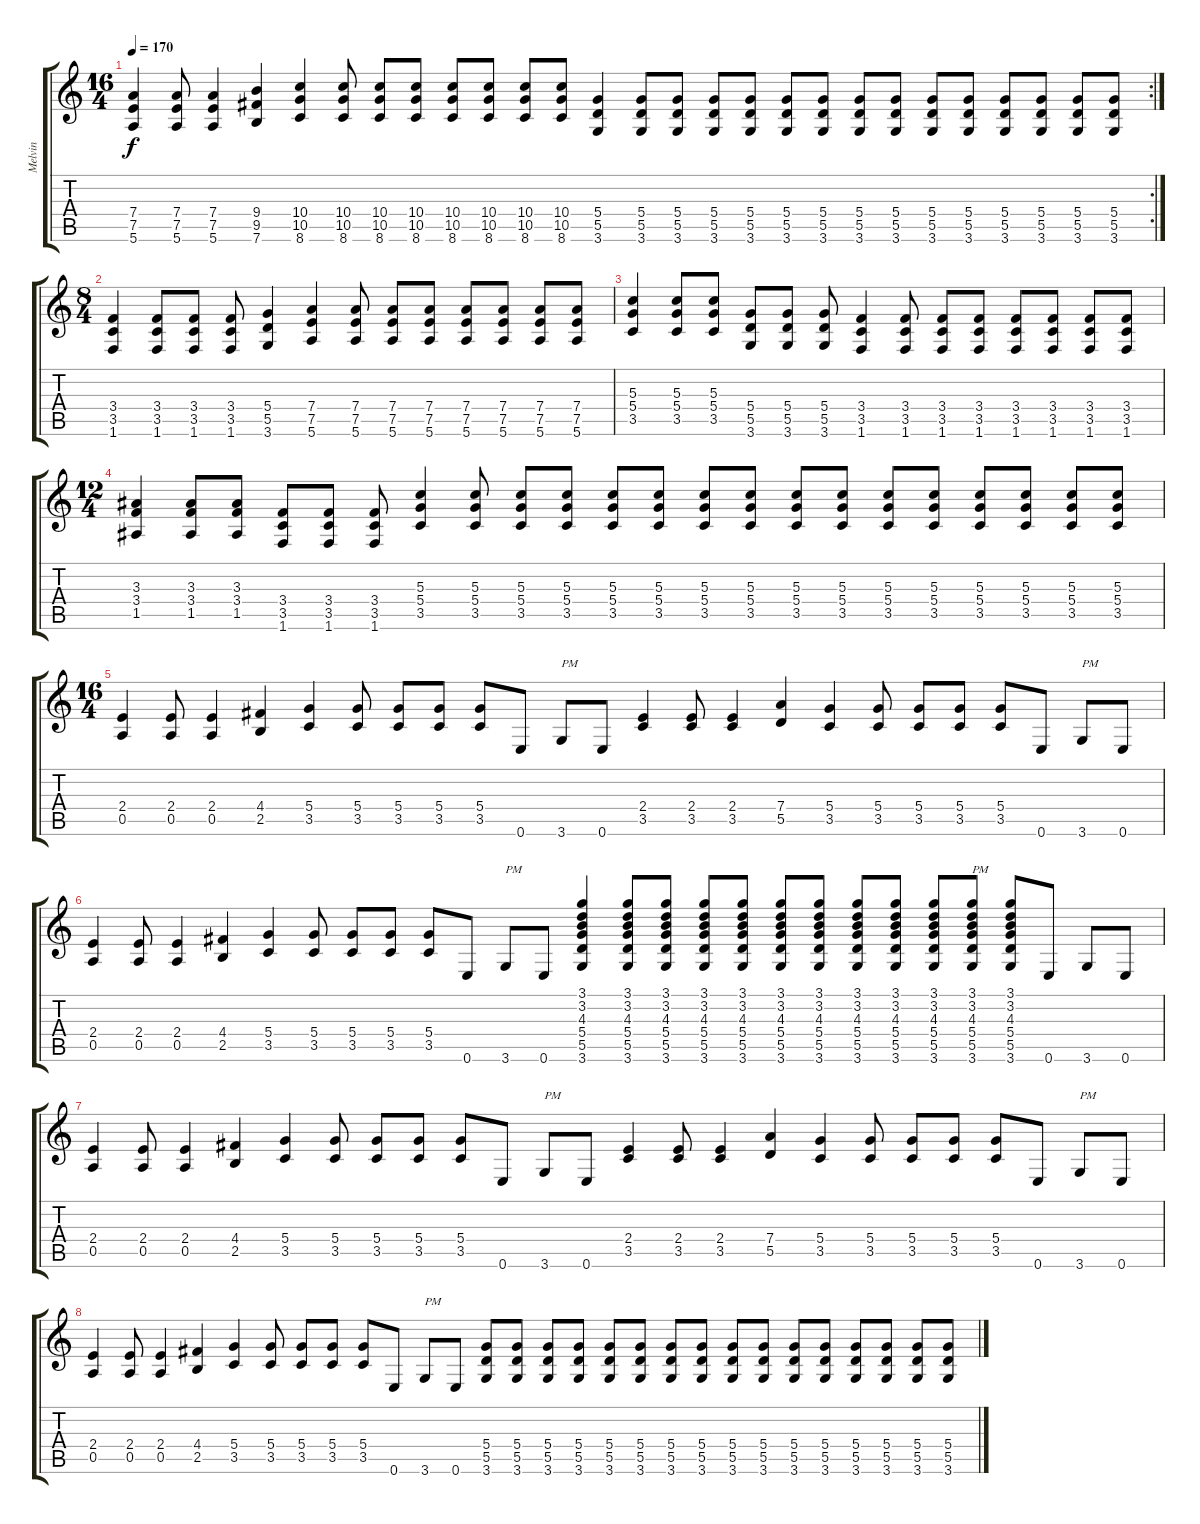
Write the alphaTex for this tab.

\track ("Melvin" "Melvin") {instrument electricguitarclean}
\staff {score tabs}
\tuning (E4 B3 G3 D3 A2 E2) {hide}
\rc 2
\ts (16 4)
\tempo 170
\clef g2
\ks c
(7.4 7.5 5.6).4{dy f} (7.4 7.5 5.6).8 (7.4 7.5 5.6).4 (9.4 9.5 7.6).4 (10.4 10.5 8.6).4 (10.4 10.5 8.6).8 (10.4 10.5 8.6).8 (10.4 10.5 8.6).8 (10.4 10.5 8.6).8 (10.4 10.5 8.6).8 (10.4 10.5 8.6).8 (10.4 10.5 8.6).8 (5.4 5.5 3.6).4 (5.4 5.5 3.6).8 (5.4 5.5 3.6).8 (5.4 5.5 3.6).8 (5.4 5.5 3.6).8 (5.4 5.5 3.6).8 (5.4 5.5 3.6).8 (5.4 5.5 3.6).8 (5.4 5.5 3.6).8 (5.4 5.5 3.6).8 (5.4 5.5 3.6).8 (5.4 5.5 3.6).8 (5.4 5.5 3.6).8 (5.4 5.5 3.6).8 (5.4 5.5 3.6).8 |
\ts (8 4)
(3.4 3.5 1.6).4 (3.4 3.5 1.6).8 (3.4 3.5 1.6).8 (3.4 3.5 1.6).8 (5.4 5.5 3.6).4 (7.4 7.5 5.6).4 (7.4 7.5 5.6).8 (7.4 7.5 5.6).8 (7.4 7.5 5.6).8 (7.4 7.5 5.6).8 (7.4 7.5 5.6).8 (7.4 7.5 5.6).8 (7.4 7.5 5.6).8 |
(5.3 5.4 3.5).4 (5.3 5.4 3.5).8 (5.3 5.4 3.5).8 (5.4 5.5 3.6).8 (5.4 5.5 3.6).8 (5.4 5.5 3.6).8 (3.4 3.5 1.6).4 (3.4 3.5 1.6).8 (3.4 3.5 1.6).8 (3.4 3.5 1.6).8 (3.4 3.5 1.6).8 (3.4 3.5 1.6).8 (3.4 3.5 1.6).8 (3.4 3.5 1.6).8 |
\ts (12 4)
(3.3 3.4 1.5).4 (3.3 3.4 1.5).8 (3.3 3.4 1.5).8 (3.4 3.5 1.6).8 (3.4 3.5 1.6).8 (3.4 3.5 1.6).8 (5.3 5.4 3.5).4 (5.3 5.4 3.5).8 (5.3 5.4 3.5).8 (5.3 5.4 3.5).8 (5.3 5.4 3.5).8 (5.3 5.4 3.5).8 (5.3 5.4 3.5).8 (5.3 5.4 3.5).8 (5.3 5.4 3.5).8 (5.3 5.4 3.5).8 (5.3 5.4 3.5).8 (5.3 5.4 3.5).8 (5.3 5.4 3.5).8 (5.3 5.4 3.5).8 (5.3 5.4 3.5).8 (5.3 5.4 3.5).8 |
\ts (16 4)
(2.4 0.5).4{instrument electricguitarclean} (2.4 0.5).8 (2.4 0.5).4 (4.4 2.5).4 (5.4 3.5).4 (5.4 3.5).8 (5.4 3.5).8 (5.4 3.5).8 (5.4 3.5).8 0.6.8 3.6.8{txt "PM"} 0.6.8 (2.4 3.5).4 (2.4 3.5).8 (2.4 3.5).4 (7.4 5.5).4 (5.4 3.5).4 (5.4 3.5).8 (5.4 3.5).8 (5.4 3.5).8 (5.4 3.5).8 0.6.8 3.6.8{txt "PM"} 0.6.8 |
(2.4 0.5).4 (2.4 0.5).8 (2.4 0.5).4 (4.4 2.5).4 (5.4 3.5).4 (5.4 3.5).8 (5.4 3.5).8 (5.4 3.5).8 (5.4 3.5).8 0.6.8 3.6.8{txt "PM"} 0.6.8 (3.1 3.2 4.3 5.4 5.5 3.6).4 (3.1 3.2 4.3 5.4 5.5 3.6).8 (3.1 3.2 4.3 5.4 5.5 3.6).8 (3.1 3.2 4.3 5.4 5.5 3.6).8 (3.1 3.2 4.3 5.4 5.5 3.6).8 (3.1 3.2 4.3 5.4 5.5 3.6).8 (3.1 3.2 4.3 5.4 5.5 3.6).8 (3.1 3.2 4.3 5.4 5.5 3.6).8 (3.1 3.2 4.3 5.4 5.5 3.6).8 (3.1 3.2 4.3 5.4 5.5 3.6).8 (3.1 3.2 4.3 5.4 5.5 3.6).8{txt "PM"} (3.1 3.2 4.3 5.4 5.5 3.6).8 0.6.8 3.6.8 0.6.8 |
(2.4 0.5).4 (2.4 0.5).8 (2.4 0.5).4 (4.4 2.5).4 (5.4 3.5).4 (5.4 3.5).8 (5.4 3.5).8 (5.4 3.5).8 (5.4 3.5).8 0.6.8 3.6.8{txt "PM"} 0.6.8 (2.4 3.5).4 (2.4 3.5).8 (2.4 3.5).4 (7.4 5.5).4 (5.4 3.5).4 (5.4 3.5).8 (5.4 3.5).8 (5.4 3.5).8 (5.4 3.5).8 0.6.8 3.6.8{txt "PM"} 0.6.8 |
(2.4 0.5).4 (2.4 0.5).8 (2.4 0.5).4 (4.4 2.5).4 (5.4 3.5).4 (5.4 3.5).8 (5.4 3.5).8 (5.4 3.5).8 (5.4 3.5).8 0.6.8 3.6.8{txt "PM"} 0.6.8 (5.4 5.5 3.6).8{instrument distortionguitar} (5.4 5.5 3.6).8 (5.4 5.5 3.6).8 (5.4 5.5 3.6).8 (5.4 5.5 3.6).8 (5.4 5.5 3.6).8 (5.4 5.5 3.6).8 (5.4 5.5 3.6).8 (5.4 5.5 3.6).8 (5.4 5.5 3.6).8 (5.4 5.5 3.6).8 (5.4 5.5 3.6).8 (5.4 5.5 3.6).8 (5.4 5.5 3.6).8 (5.4 5.5 3.6).8 (5.4 5.5 3.6).8
